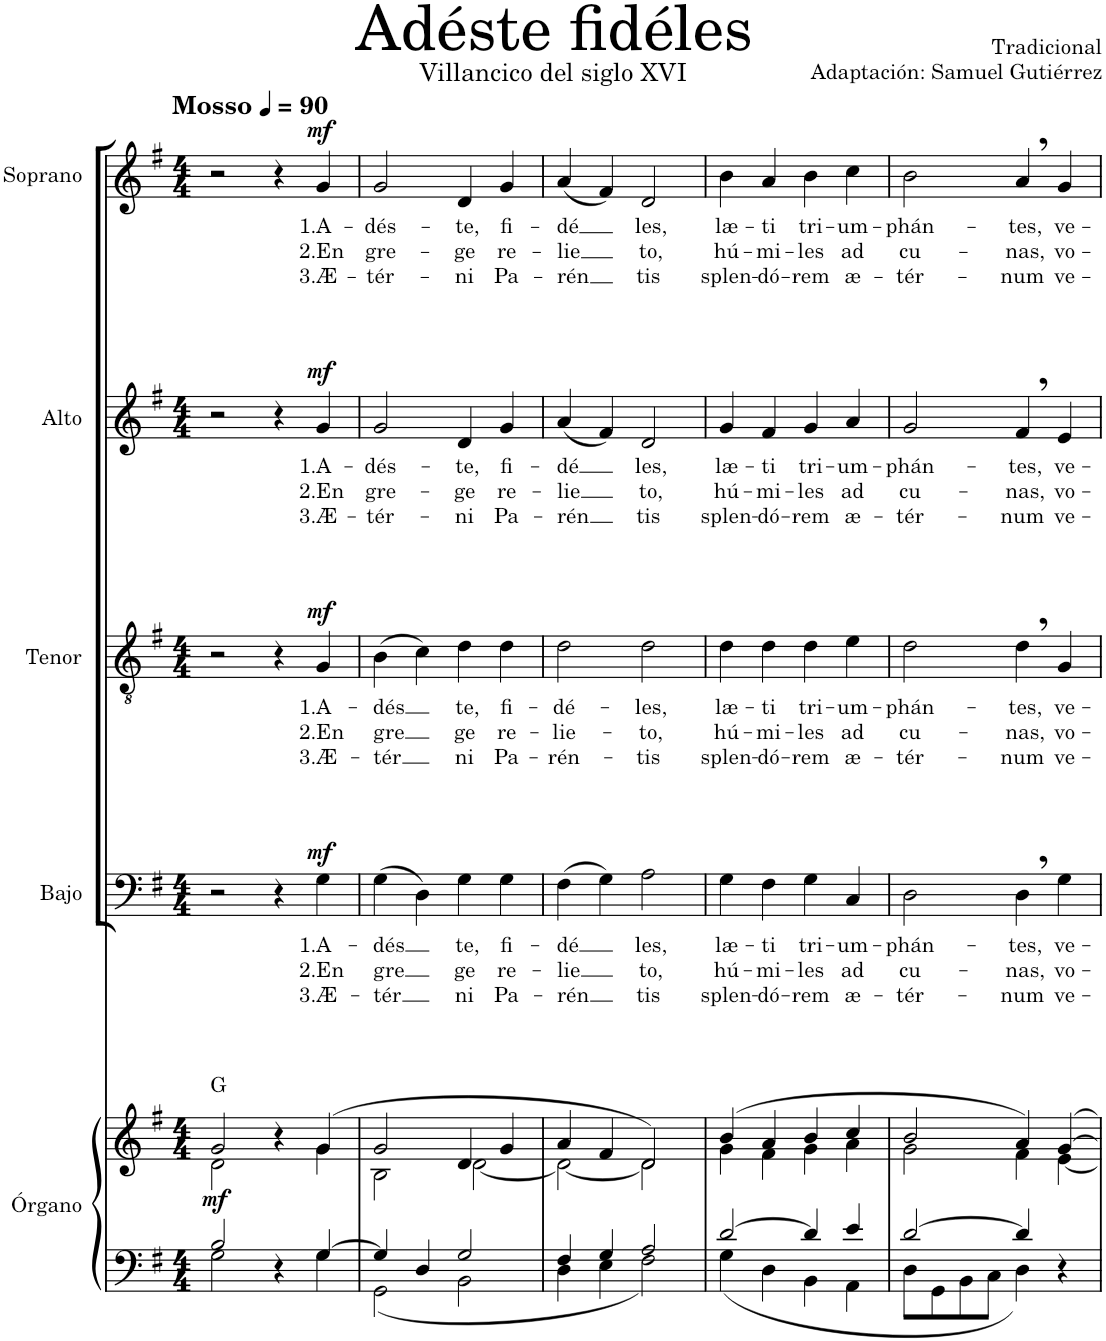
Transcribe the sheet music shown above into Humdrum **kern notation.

**kern	**kern	**dynam	**harte	**kern	**text	**text	**text	**dynam	**kern	**text	**text	**text	**dynam	**kern	**text	**text	**text	**dynam	**kern	**text	**text	**text	**dynam
*part5	*part5	*part5	*part5	*part4	*part4	*part4	*part4	*part4	*part3	*part3	*part3	*part3	*part3	*part2	*part2	*part2	*part2	*part2	*part1	*part1	*part1	*part1	*part1
*staff6	*staff5	*staff5/6	*	*staff4	*staff4	*staff4	*staff4	*staff4	*staff3	*staff3	*staff3	*staff3	*staff3	*staff2	*staff2	*staff2	*staff2	*staff2	*staff1	*staff1	*staff1	*staff1	*staff1
*I"Órgano	*	*	*	*I"Bajo	*	*	*	*	*I"Tenor	*	*	*	*	*I"Alto	*	*	*	*	*I"Soprano	*	*	*	*
*	*	*	*	*I'B.	*	*	*	*	*I'T.	*	*	*	*	*I'A.	*	*	*	*	*I'S.	*	*	*	*
*clefF4	*clefG2	*	*	*clefF4	*	*	*	*	*clefGv2	*	*	*	*	*clefG2	*	*	*	*	*clefG2	*	*	*	*
*k[f#]	*k[f#]	*	*	*k[f#]	*	*	*	*	*k[f#]	*	*	*	*	*k[f#]	*	*	*	*	*k[f#]	*	*	*	*
*M4/4	*M4/4	*	*	*M4/4	*	*	*	*	*M4/4	*	*	*	*	*M4/4	*	*	*	*	*M4/4	*	*	*	*
=1	=1	=1	=1	=1	=1	=1	=1	=1	=1	=1	=1	=1	=1	=1	=1	=1	=1	=1	=1	=1	=1	=1	=1
*^	*^	*	*	*	*	*	*	*	*	*	*	*	*	*	*	*	*	*	*	*	*	*	*
!	!	!	!	!LO:DY:b	!	!	!	!	!	!	!	!	!	!	!	!	!	!	!	!	!	!	!	!	!
2B/	2G\	2g/	2d\	mf	G:maj	2r	.	.	.	.	2r	.	.	.	.	2r	.	.	.	.	2r	.	.	.	.
4r	4ryy	4r	4ryy	.	.	4r	.	.	.	.	4r	.	.	.	.	4r	.	.	.	.	4r	.	.	.	.
!	!	!	!	!	!	!	!LO:LY:b	!LO:LY:b	!LO:LY:b	!LO:DY:a	!	!LO:LY:b	!LO:LY:b	!LO:LY:b	!LO:DY:a	!	!LO:LY:b	!LO:LY:b	!LO:LY:b	!LO:DY:a	!	!LO:LY:b	!LO:LY:b	!LO:LY:b	!LO:DY:a
[4G/	4G\	(4g/	4g\	.	.	4G\	1.A-	2.En	3.Æ-	mf	4G/	1.A-	2.En	3.Æ-	mf	4g/	1.A-	2.En	3.Æ-	mf	4g/	1.A-	2.En	3.Æ-	mf
=2	=2	=2	=2	=2	=2	=2	=2	=2	=2	=2	=2	=2	=2	=2	=2	=2	=2	=2	=2	=2	=2	=2	=2	=2	=2
!	!	!	!	!	!	!	!LO:LY:b	!LO:LY:b	!LO:LY:b	!	!	!LO:LY:b	!LO:LY:b	!LO:LY:b	!	!	!LO:LY:b	!LO:LY:b	!LO:LY:b	!	!	!LO:LY:b	!LO:LY:b	!LO:LY:b	!
4G/]	2GG\	2g/	2B\	.	.	(4G\	-dés	gre	-tér	.	(4B\	-dés	gre	-tér	.	2g/	-dés-	gre-	-tér-	.	2g/	-dés-	gre-	-tér-	.
4D/	.	.	.	.	.	4D\)	.	.	.	.	4c\)	.	.	.	.	.	.	.	.	.	.	.	.	.	.
!	!	!	!	!	!	!	!LO:LY:b	!LO:LY:b	!LO:LY:b	!	!	!LO:LY:b	!LO:LY:b	!LO:LY:b	!	!	!LO:LY:b	!LO:LY:b	!LO:LY:b	!	!	!LO:LY:b	!LO:LY:b	!LO:LY:b	!
2G/	2BB\	4d/	[2d\	.	.	4G\	te,	ge	ni	.	4d\	te,	ge	ni	.	4d/	-te,	-ge	-ni	.	4d/	-te,	-ge	-ni	.
!	!	!	!	!	!	!	!LO:LY:b	!LO:LY:b	!LO:LY:b	!	!	!LO:LY:b	!LO:LY:b	!LO:LY:b	!	!	!LO:LY:b	!LO:LY:b	!LO:LY:b	!	!	!LO:LY:b	!LO:LY:b	!LO:LY:b	!
.	.	4g/	.	.	.	4G\	fi-	re-	Pa-	.	4d\	fi-	re-	Pa-	.	4g/	fi-	re-	Pa-	.	4g/	fi-	re-	Pa-	.
=3	=3	=3	=3	=3	=3	=3	=3	=3	=3	=3	=3	=3	=3	=3	=3	=3	=3	=3	=3	=3	=3	=3	=3	=3	=3
!	!	!	!	!	!	!	!LO:LY:b	!LO:LY:b	!LO:LY:b	!	!	!LO:LY:b	!LO:LY:b	!LO:LY:b	!	!	!LO:LY:b	!LO:LY:b	!LO:LY:b	!	!	!LO:LY:b	!LO:LY:b	!LO:LY:b	!
4F#/	4D\	4a/	2d\_	.	.	(4F#\	-dé	-lie	-rén	.	2d\	-dé-	-lie-	-rén-	.	(4a/	-dé	-lie	-rén	.	(4a/	-dé	-lie	-rén	.
4G/	4E\	4f#/	.	.	.	4G\)	.	.	.	.	.	.	.	.	.	4f#/)	.	.	.	.	4f#/)	.	.	.	.
!	!	!	!	!	!	!	!LO:LY:b	!LO:LY:b	!LO:LY:b	!	!	!LO:LY:b	!LO:LY:b	!LO:LY:b	!	!	!LO:LY:b	!LO:LY:b	!LO:LY:b	!	!	!LO:LY:b	!LO:LY:b	!LO:LY:b	!
2A/	2F#\	2d/)	2d\]	.	.	2A\	les,	to,	tis	.	2d\	-les,	-to,	-tis	.	2d/	les,	to,	tis	.	2d/	les,	to,	tis	.
=4	=4	=4	=4	=4	=4	=4	=4	=4	=4	=4	=4	=4	=4	=4	=4	=4	=4	=4	=4	=4	=4	=4	=4	=4	=4
!	!	!	!	!	!	!	!LO:LY:b	!LO:LY:b	!LO:LY:b	!	!	!LO:LY:b	!LO:LY:b	!LO:LY:b	!	!	!LO:LY:b	!LO:LY:b	!LO:LY:b	!	!	!LO:LY:b	!LO:LY:b	!LO:LY:b	!
[2d/	4G\	(4b/	4g\	.	.	4G\	læ-	hú-	splen-	.	4d\	læ-	hú-	splen-	.	4g/	læ-	hú-	splen-	.	4b\	læ-	hú-	splen-	.
!	!	!	!	!	!	!	!LO:LY:b	!LO:LY:b	!LO:LY:b	!	!	!LO:LY:b	!LO:LY:b	!LO:LY:b	!	!	!LO:LY:b	!LO:LY:b	!LO:LY:b	!	!	!LO:LY:b	!LO:LY:b	!LO:LY:b	!
.	4D\	4a/	4f#\	.	.	4F#\	-ti	-mi-	-dó-	.	4d\	-ti	-mi-	-dó-	.	4f#/	-ti	-mi-	-dó-	.	4a/	-ti	-mi-	-dó-	.
!	!	!	!	!	!	!	!LO:LY:b	!LO:LY:b	!LO:LY:b	!	!	!LO:LY:b	!LO:LY:b	!LO:LY:b	!	!	!LO:LY:b	!LO:LY:b	!LO:LY:b	!	!	!LO:LY:b	!LO:LY:b	!LO:LY:b	!
4d/]	4BB\	4b/	4g\	.	.	4G\	tri-	-les	-rem	.	4d\	tri-	-les	-rem	.	4g/	tri-	-les	-rem	.	4b\	tri-	-les	-rem	.
!	!	!	!	!	!	!	!LO:LY:b	!LO:LY:b	!LO:LY:b	!	!	!LO:LY:b	!LO:LY:b	!LO:LY:b	!	!	!LO:LY:b	!LO:LY:b	!LO:LY:b	!	!	!LO:LY:b	!LO:LY:b	!LO:LY:b	!
4e/	4AA\	4cc/	4a\	.	.	4C/	-um-	ad	æ-	.	4e\	-um-	ad	æ-	.	4a/	-um-	ad	æ-	.	4cc\	-um-	ad	æ-	.
=5	=5	=5	=5	=5	=5	=5	=5	=5	=5	=5	=5	=5	=5	=5	=5	=5	=5	=5	=5	=5	=5	=5	=5	=5	=5
!	!	!	!	!	!	!	!LO:LY:b	!LO:LY:b	!LO:LY:b	!	!	!LO:LY:b	!LO:LY:b	!LO:LY:b	!	!	!LO:LY:b	!LO:LY:b	!LO:LY:b	!	!	!LO:LY:b	!LO:LY:b	!LO:LY:b	!
[2d/	8D\L	2b/	2g\	.	.	2D\	-phán-	cu-	-tér-	.	2d\	-phán-	cu-	-tér-	.	2g/	-phán-	cu-	-tér-	.	2b\	-phán-	cu-	-tér-	.
.	8GG\	.	.	.	.	.	.	.	.	.	.	.	.	.	.	.	.	.	.	.	.	.	.	.	.
.	8BB\	.	.	.	.	.	.	.	.	.	.	.	.	.	.	.	.	.	.	.	.	.	.	.	.
.	8C\J	.	.	.	.	.	.	.	.	.	.	.	.	.	.	.	.	.	.	.	.	.	.	.	.
!	!	!	!	!	!	!	!LO:LY:b	!LO:LY:b	!LO:LY:b	!	!	!LO:LY:b	!LO:LY:b	!LO:LY:b	!	!	!LO:LY:b	!LO:LY:b	!LO:LY:b	!	!	!LO:LY:b	!LO:LY:b	!LO:LY:b	!
4d/]	4D\	4a/)	4f#\	.	.	4D,\	-tes,	-nas,	-num	.	4d,\	-tes,	-nas,	-num	.	4f#,/	-tes,	-nas,	-num	.	4a,/	-tes,	-nas,	-num	.
!	!	!	!	!	!	!	!LO:LY:b	!LO:LY:b	!LO:LY:b	!	!	!LO:LY:b	!LO:LY:b	!LO:LY:b	!	!	!LO:LY:b	!LO:LY:b	!LO:LY:b	!	!	!LO:LY:b	!LO:LY:b	!LO:LY:b	!
4r	4ryy	[4g/	[4e\	.	.	4G\	ve-	vo-	ve-	.	4G/	ve-	vo-	ve-	.	4e/	ve-	vo-	ve-	.	4g/	ve-	vo-	ve-	.
*v	*v	*	*	*	*	*	*	*	*	*	*	*	*	*	*	*	*	*	*	*	*	*	*	*	*
*	*v	*v	*	*	*	*	*	*	*	*	*	*	*	*	*	*	*	*	*	*	*	*	*	*
=	=	=	=	=	=	=	=	=	=	=	=	=	=	=	=	=	=	=	=	=	=	=	=
*-	*-	*-	*-	*-	*-	*-	*-	*-	*-	*-	*-	*-	*-	*-	*-	*-	*-	*-	*-	*-	*-	*-	*-
